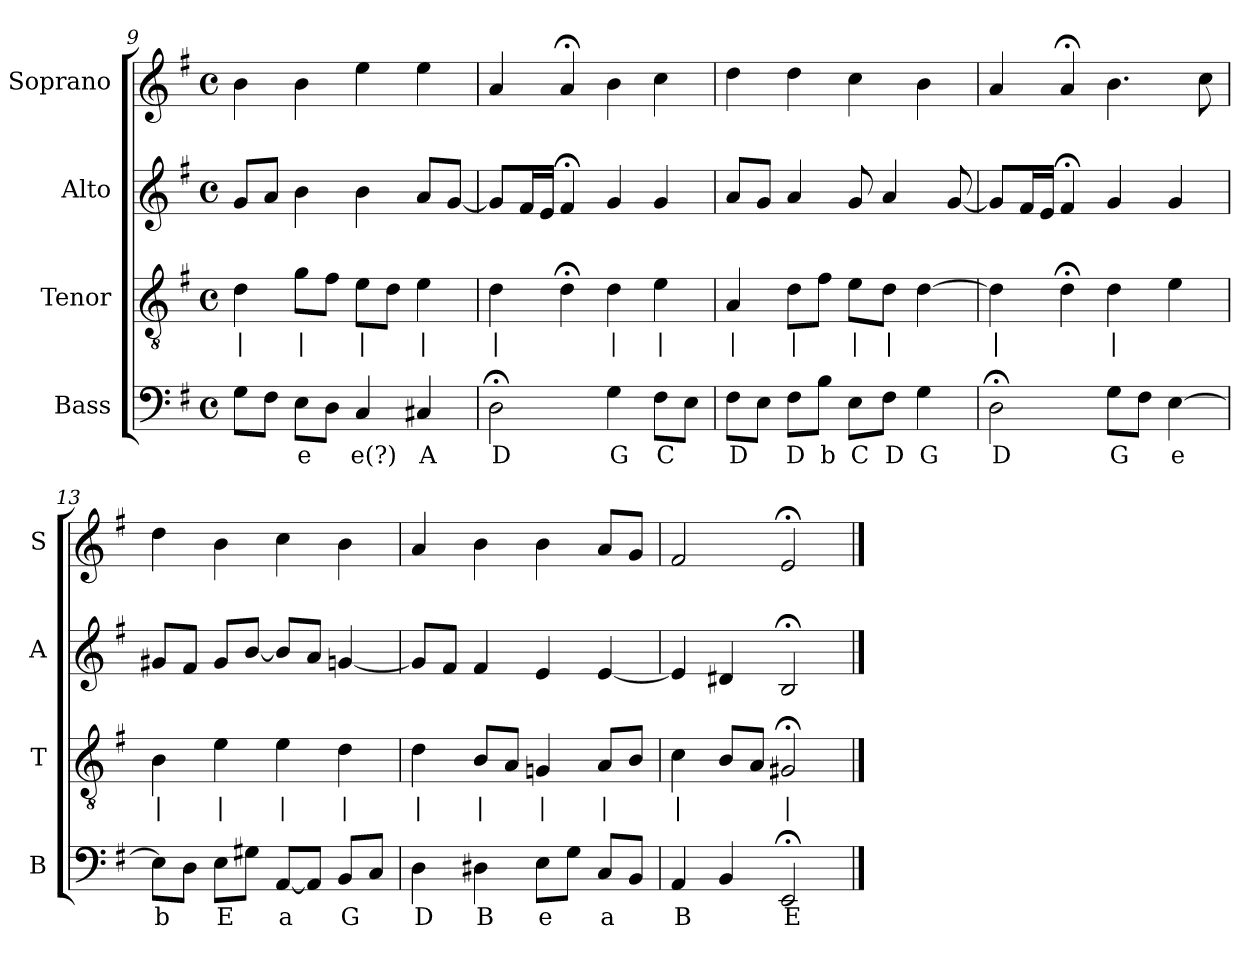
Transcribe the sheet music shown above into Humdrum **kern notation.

**kern	**text	**kern	**text	**kern	**kern
*part4	*part4	*part3	*part3	*part2	*part1
*staff4	*staff4	*staff3	*staff3	*staff2	*staff1
*I"Bass	*	*I"Tenor	*	*I"Alto	*I"Soprano
*I'B	*	*I'T	*	*I'A	*I'S
*clefF4	*	*clefGv2	*	*clefG2	*clefG2
*k[f#]	*	*k[f#]	*	*k[f#]	*k[f#]
*e:	*	*e:	*	*e:	*e:
*M4/4	*	*M4/4	*	*M4/4	*M4/4
*met(c)	*	*met(c)	*	*met(c)	*met(c)
=9	=9	=9	=9	=9	=9
8GL	.	4d	|	8gL	4b
8F#J	.	.	.	8aJ	.
8EL	e	8gL	|	4b	4b
8DJ	.	8f#J	.	.	.
4C	e(?)	8eL	|	4b	4ee
.	.	8dJ	.	.	.
4C#X	A	4e	|	8aL	4ee
.	.	.	.	[8gJ	.
=10	=10	=10	=10	=10	=10
2D;<	D	4d	|	8gL]	4a
.	.	.	.	16f#L	.
.	.	.	.	16eJJ	.
.	.	4d;<	.	4f#;<	4a;<
4G	G	4d	|	4g	4b
8F#L	C	4e	|	4g	4cc
8EJ	.	.	.	.	.
=11	=11	=11	=11	=11	=11
8F#L	D	4A	|	8aL	4dd
8EJ	.	.	.	8gJ	.
8F#L	D	8dL	|	4a	4dd
8BJ	b	8f#J	.	.	.
8EL	C	8eL	|	8g	4cc
8F#J	D	8dJ	|	4a	.
4G	G	[4d	.	.	4b
.	.	.	.	[8g	.
=12	=12	=12	=12	=12	=12
2D;<	D	4d]	|	8gL]	4a
.	.	.	.	16f#L	.
.	.	.	.	16eJJ	.
.	.	4d;<	.	4f#;<	4a;<
8GL	G	4d	|	4g	4.b
8F#J	.	.	.	.	.
[4E	e	4e	.	4g	.
.	.	.	.	.	8cc
=13	=13	=13	=13	=13	=13
8EL]	b	4B	|	8g#XL	4dd
8DJ	.	.	.	8f#J	.
8EL	E	4e	|	8g#L	4b
8G#XJ	.	.	.	[8bJ	.
[8AAL	a	4e	|	8bL]	4cc
8AAJ]	.	.	.	8aJ	.
8BBL	G	4d	|	[4gn	4b
8CJ	.	.	.	.	.
=14	=14	=14	=14	=14	=14
4D	D	4d	|	8gL]	4a
.	.	.	.	8f#J	.
4D#X	B	8BL	|	4f#	4b
.	.	8AJ	.	.	.
8EL	e	4Gn	|	4e	4b
8GJ	.	.	.	.	.
8CL	a	8AL	|	[4e	8aL
8BBJ	.	8BJ	.	.	8gJ
=15	=15	=15	=15	=15	=15
4AA	B	4c	|	4e]	2f#
4BB	.	8BL	.	4d#X	.
.	.	8AJ	.	.	.
2EE;<	E	2G#X;<	|	2B;<	2e;<
==	==	==	==	==	==
*-	*-	*-	*-	*-	*-
